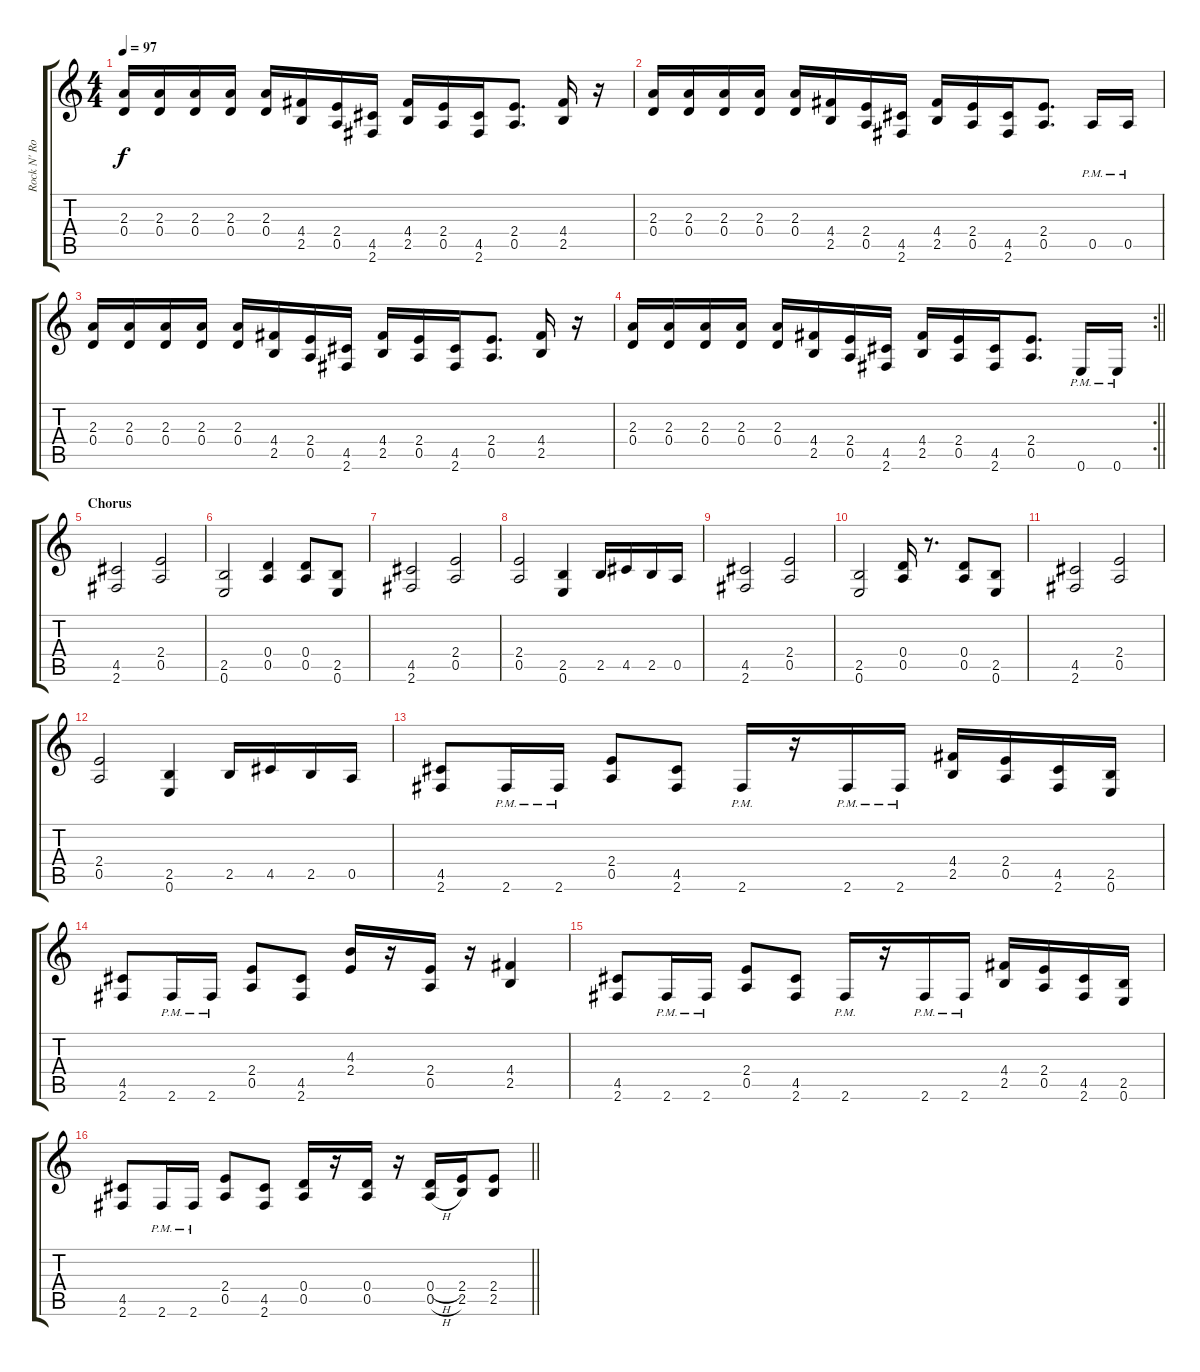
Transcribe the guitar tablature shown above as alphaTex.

\track ("Rock N' Rolf" "Rock N' Ro") {instrument distortionguitar}
\staff {score tabs}
\tuning (E4 B3 G3 D3 A2 E2) {hide}
\ts (4 4)
\tempo 97
\clef g2
\ks c
(2.3 0.4).16{dy f} (2.3 0.4).16 (2.3 0.4).16 (2.3 0.4).16 (2.3 0.4).16 (4.4 2.5).16 (2.4 0.5).16 (4.5 2.6).16 (4.4 2.5).16 (2.4 0.5).16 (4.5 2.6).16 (2.4 0.5).8{d} (4.4 2.5).16 r.16 |
(2.3 0.4).16 (2.3 0.4).16 (2.3 0.4).16 (2.3 0.4).16 (2.3 0.4).16 (4.4 2.5).16 (2.4 0.5).16 (4.5 2.6).16 (4.4 2.5).16 (2.4 0.5).16 (4.5 2.6).16 (2.4 0.5).8{d} 0.5{pm}.16 0.5{pm}.16 |
(2.3 0.4).16 (2.3 0.4).16 (2.3 0.4).16 (2.3 0.4).16 (2.3 0.4).16 (4.4 2.5).16 (2.4 0.5).16 (4.5 2.6).16 (4.4 2.5).16 (2.4 0.5).16 (4.5 2.6).16 (2.4 0.5).8{d} (4.4 2.5).16 r.16 |
\rc 2
\barLineRight lightlight
(2.3 0.4).16 (2.3 0.4).16 (2.3 0.4).16 (2.3 0.4).16 (2.3 0.4).16 (4.4 2.5).16 (2.4 0.5).16 (4.5 2.6).16 (4.4 2.5).16 (2.4 0.5).16 (4.5 2.6).16 (2.4 0.5).8{d} 0.6{pm}.16 0.6{pm}.16 |
\section ("" "Chorus")
(4.5 2.6).2 (2.4 0.5).2 |
(2.5 0.6).2 (0.4 0.5).4 (0.4 0.5).8 (2.5 0.6).8 |
(4.5 2.6).2 (2.4 0.5).2 |
(2.4 0.5).2 (2.5 0.6).4 2.5.16 4.5.16 2.5.16 0.5.16 |
(4.5 2.6).2 (2.4 0.5).2 |
(2.5 0.6).2 (0.4 0.5).16 r.8{d} (0.4 0.5).8 (2.5 0.6).8 |
(4.5 2.6).2 (2.4 0.5).2 |
(2.4 0.5).2 (2.5 0.6).4 2.5.16 4.5.16 2.5.16 0.5.16 |
(4.5 2.6).8 2.6{pm}.16 2.6{pm}.16 (2.4 0.5).8 (4.5 2.6).8 2.6{pm}.16 r.16 2.6{pm}.16 2.6{pm}.16 (4.4 2.5).16 (2.4 0.5).16 (4.5 2.6).16 (2.5 0.6).16 |
(4.5 2.6).8 2.6{pm}.16 2.6{pm}.16 (2.4 0.5).8 (4.5 2.6).8 (4.3 2.4).16 r.16 (2.4 0.5).16 r.16 (4.4 2.5).4 |
(4.5 2.6).8 2.6{pm}.16 2.6{pm}.16 (2.4 0.5).8 (4.5 2.6).8 2.6{pm}.16 r.16 2.6{pm}.16 2.6{pm}.16 (4.4 2.5).16 (2.4 0.5).16 (4.5 2.6).16 (2.5 0.6).16 |
\barLineRight lightlight
(4.5 2.6).8 2.6{pm}.16 2.6{pm}.16 (2.4 0.5).8 (4.5 2.6).8 (0.4 0.5).16 r.16 (0.4 0.5).16 r.16 (0.4{h} 0.5{h}).16 (2.4 2.5).16 (2.4 2.5).8
